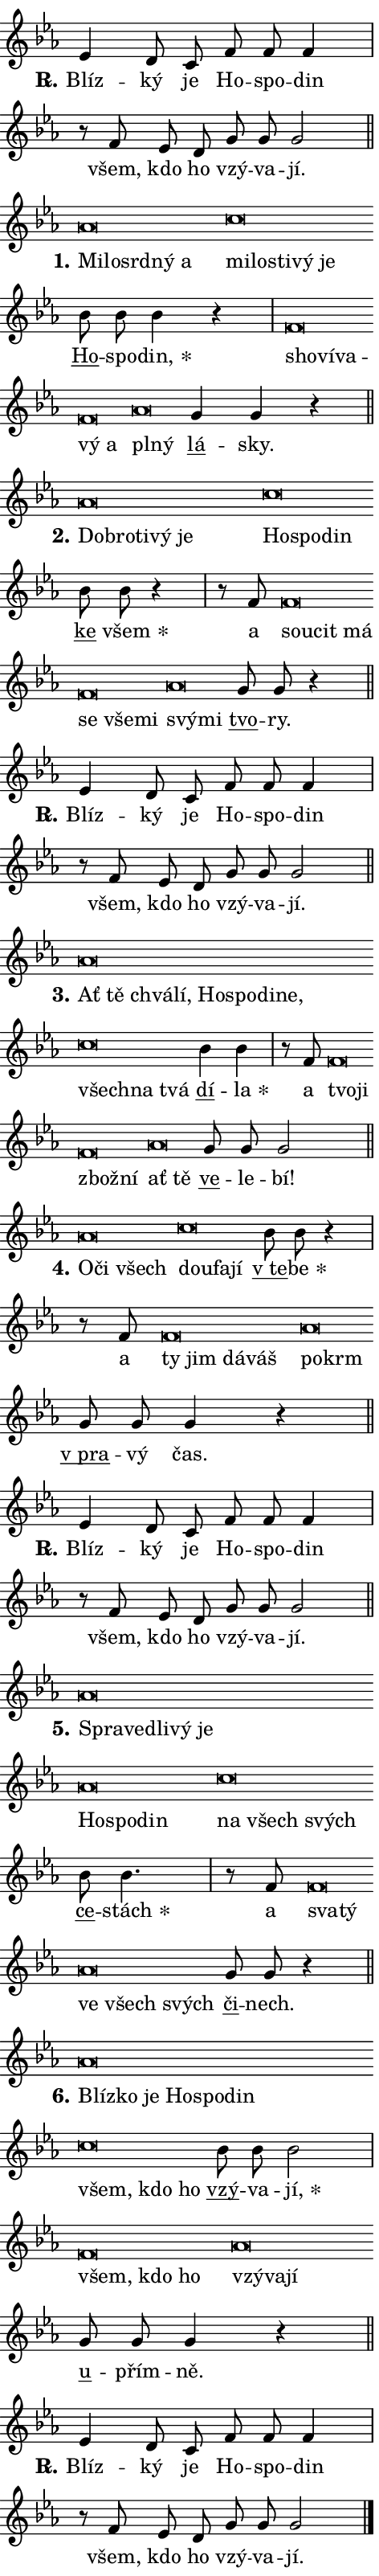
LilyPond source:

\version "2.24.0"
\header { tagline = "" }
\paper {
  indent = 0\cm
  top-margin = 0\cm
  right-margin = 0.13\cm % to fit lyric hyphens
  bottom-margin = 0\cm
  left-margin = 0\cm
  paper-width = 8\cm
  page-breaking = #ly:one-page-breaking
  system-system-spacing.basic-distance = #11
  score-system-spacing.basic-distance = #11
  ragged-last = ##f
}


%% Author: Thomas Morley
%% https://lists.gnu.org/archive/html/lilypond-user/2020-05/msg00002.html
#(define (line-position grob)
"Returns position of @var[grob} in current system:
   @code{'start}, if at first time-step
   @code{'end}, if at last time-step
   @code{'middle} otherwise
"
  (let* ((col (ly:item-get-column grob))
         (ln (ly:grob-object col 'left-neighbor))
         (rn (ly:grob-object col 'right-neighbor))
         (col-to-check-left (if (ly:grob? ln) ln col))
         (col-to-check-right (if (ly:grob? rn) rn col))
         (break-dir-left
           (and
             (ly:grob-property col-to-check-left 'non-musical #f)
             (ly:item-break-dir col-to-check-left)))
         (break-dir-right
           (and
             (ly:grob-property col-to-check-right 'non-musical #f)
             (ly:item-break-dir col-to-check-right))))
        (cond ((eqv? 1 break-dir-left) 'start)
              ((eqv? -1 break-dir-right) 'end)
              (else 'middle))))

#(define (tranparent-at-line-position vctor)
  (lambda (grob)
  "Relying on @code{line-position} select the relevant enry from @var{vctor}.
Used to determine transparency,"
    (case (line-position grob)
      ((end) (not (vector-ref vctor 0)))
      ((middle) (not (vector-ref vctor 1)))
      ((start) (not (vector-ref vctor 2))))))

noteHeadBreakVisibility =
#(define-music-function (break-visibility)(vector?)
"Makes @code{NoteHead}s transparent relying on @var{break-visibility}"
#{
  \override NoteHead.transparent =
    #(tranparent-at-line-position break-visibility)
#})

#(define delete-ledgers-for-transparent-note-heads
  (lambda (grob)
    "Reads whether a @code{NoteHead} is transparent.
If so this @code{NoteHead} is removed from @code{'note-heads} from
@var{grob}, which is supposed to be @code{LedgerLineSpanner}.
As a result ledgers are not printed for this @code{NoteHead}"
    (let* ((nhds-array (ly:grob-object grob 'note-heads))
           (nhds-list
             (if (ly:grob-array? nhds-array)
                 (ly:grob-array->list nhds-array)
                 '()))
           ;; Relies on the transparent-property being done before
           ;; Staff.LedgerLineSpanner.after-line-breaking is executed.
           ;; This is fragile ...
           (to-keep
             (remove
               (lambda (nhd)
                 (ly:grob-property nhd 'transparent #f))
               nhds-list)))
      ;; TODO find a better method to iterate over grob-arrays, similiar
      ;; to filter/remove etc for lists
      ;; For now rebuilt from scratch
      (set! (ly:grob-object grob 'note-heads)  '())
      (for-each
        (lambda (nhd)
          (ly:pointer-group-interface::add-grob grob 'note-heads nhd))
        to-keep))))

squashNotes = {
  \override NoteHead.X-extent = #'(-0.2 . 0.2)
  \override NoteHead.Y-extent = #'(-0.75 . 0)
  \override NoteHead.stencil =
    #(lambda (grob)
       (let ((pos (ly:grob-property grob 'staff-position)))
         (begin
           (if (< pos -7) (display "ERROR: Lower brevis then expected\n") (display ""))
           (if (<= pos -6) ly:text-interface::print ly:note-head::print))))
}
unSquashNotes = {
  \revert NoteHead.X-extent
  \revert NoteHead.Y-extent
  \revert NoteHead.stencil
}

hideNotes = \noteHeadBreakVisibility #begin-of-line-visible
unHideNotes = \noteHeadBreakVisibility #all-visible

% work-around for resetting accidentals
% https://lilypond.org/doc/v2.23/Documentation/notation/displaying-rhythms#unmetered-music
cadenzaMeasure = {
  \cadenzaOff
  \partial 1024 s1024
  \cadenzaOn
}

#(define-markup-command (accent layout props text) (markup?)
  "Underline accented syllable"
  (interpret-markup layout props
    #{\markup \override #'(offset . 4.3) \underline { #text }#}))

responsum = \markup \concat {
  "R" \hspace #-1.05 \path #0.1 #'((moveto 0 0.07) (lineto 0.9 0.8)) \hspace #0.05 "."
}

spaceSize = #0.6828661417322834 % exact space size for TeX Gyre Schola

\layout {
  \context {
    \Staff
    \remove "Time_signature_engraver"
    \override LedgerLineSpanner.after-line-breaking = #delete-ledgers-for-transparent-note-heads
  }
  \context {
    \Lyrics {
      \override LyricSpace.minimum-distance = \spaceSize
      \override LyricText.font-name = #"TeX Gyre Schola"
      \override LyricText.font-size = 1
      \override StanzaNumber.font-name = #"TeX Gyre Schola Bold"
      \override StanzaNumber.font-size = 1
    }
  }
  \context {
    \Score 
    \override NoteHead.text =
      #(lambda (grob) 
        (let ((pos (ly:grob-property grob 'staff-position)))
          #{\markup {
            \combine
              \halign #-0.55 \raise #(if (= pos -6) 0 0.5) \override #'(thickness . 2) \draw-line #'(3.2 . 0)
              \musicglyph "noteheads.sM1"
          }#}))
  }
}

% magnetic-lyrics.ily
%
%   written by
%     Jean Abou Samra <jean@abou-samra.fr>
%     Werner Lemberg <wl@gnu.org>
%
%   adapted by
%     Jiri Hon <jiri.hon@gmail.com>
%
% Version 2022-Apr-15

% https://www.mail-archive.com/lilypond-user@gnu.org/msg149350.html

#(define (Left_hyphen_pointer_engraver context)
   "Collect syllable-hyphen-syllable occurrences in lyrics and store
them in properties.  This engraver only looks to the left.  For
example, if the lyrics input is @code{foo -- bar}, it does the
following.

@itemize @bullet
@item
Set the @code{text} property of the @code{LyricHyphen} grob between
@q{foo} and @q{bar} to @code{foo}.

@item
Set the @code{left-hyphen} property of the @code{LyricText} grob with
text @q{foo} to the @code{LyricHyphen} grob between @q{foo} and
@q{bar}.
@end itemize

Use this auxiliary engraver in combination with the
@code{lyric-@/text::@/apply-@/magnetic-@/offset!} hook."
   (let ((hyphen #f)
         (text #f))
     (make-engraver
      (acknowledgers
       ((lyric-syllable-interface engraver grob source-engraver)
        (set! text grob)))
      (end-acknowledgers
       ((lyric-hyphen-interface engraver grob source-engraver)
        ;(when (not (grob::has-interface grob 'lyric-space-interface))
          (set! hyphen grob)));)
      ((stop-translation-timestep engraver)
       (when (and text hyphen)
         (ly:grob-set-object! text 'left-hyphen hyphen))
       (set! text #f)
       (set! hyphen #f)))))

#(define (lyric-text::apply-magnetic-offset! grob)
   "If the space between two syllables is less than the value in
property @code{LyricText@/.details@/.squash-threshold}, move the right
syllable to the left so that it gets concatenated with the left
syllable.

Use this function as a hook for
@code{LyricText@/.after-@/line-@/breaking} if the
@code{Left_@/hyphen_@/pointer_@/engraver} is active."
   (let ((hyphen (ly:grob-object grob 'left-hyphen #f)))
     (when hyphen
       (let ((left-text (ly:spanner-bound hyphen LEFT)))
         (when (grob::has-interface left-text 'lyric-syllable-interface)
           (let* ((common (ly:grob-common-refpoint grob left-text X))
                  (this-x-ext (ly:grob-extent grob common X))
                  (left-x-ext
                   (begin
                     ;; Trigger magnetism for left-text.
                     (ly:grob-property left-text 'after-line-breaking)
                     (ly:grob-extent left-text common X)))
                  ;; `delta` is the gap width between two syllables.
                  (delta (- (interval-start this-x-ext)
                            (interval-end left-x-ext)))
                  (details (ly:grob-property grob 'details))
                  (threshold (assoc-get 'squash-threshold details 0.2)))
             (when (< delta threshold)
               (let* (;; We have to manipulate the input text so that
                      ;; ligatures crossing syllable boundaries are not
                      ;; disabled.  For languages based on the Latin
                      ;; script this is essentially a beautification.
                      ;; However, for non-Western scripts it can be a
                      ;; necessity.
                      (lt (ly:grob-property left-text 'text))
                      (rt (ly:grob-property grob 'text))
                      (is-space (grob::has-interface hyphen 'lyric-space-interface))
                      (space (if is-space " " ""))
                      (extra-delta (if is-space spaceSize 0))
                      ;; Append new syllable.
                      (ltrt-space (if (and (string? lt) (string? rt))
                                (string-append lt space rt)
                                (make-concat-markup (list lt space rt))))
                      ;; Right-align `ltrt` to the right side.
                      (ltrt-space-markup (grob-interpret-markup
                               grob
                               (make-translate-markup
                                (cons (interval-length this-x-ext) 0)
                                (make-right-align-markup ltrt-space)))))
                 (begin
                   ;; Don't print `left-text`.
                   (ly:grob-set-property! left-text 'stencil #f)
                   ;; Set text and stencil (which holds all collected
                   ;; syllables so far) and shift it to the left.
                   (ly:grob-set-property! grob 'text ltrt-space)
                   (ly:grob-set-property! grob 'stencil ltrt-space-markup)
                   (ly:grob-translate-axis! grob (- (- delta extra-delta)) X))))))))))


#(define (lyric-hyphen::displace-bounds-first grob)
   ;; Make very sure this callback isn't triggered too early.
   (let ((left (ly:spanner-bound grob LEFT))
         (right (ly:spanner-bound grob RIGHT)))
     (ly:grob-property left 'after-line-breaking)
     (ly:grob-property right 'after-line-breaking)
     (ly:lyric-hyphen::print grob)))

squashThreshold = #0.4

\layout {
  \context {
    \Lyrics
    \consists #Left_hyphen_pointer_engraver
    \override LyricText.after-line-breaking =
      #lyric-text::apply-magnetic-offset!
    \override LyricHyphen.stencil = #lyric-hyphen::displace-bounds-first
    \override LyricText.details.squash-threshold = \squashThreshold
    \override LyricHyphen.minimum-distance = 0
    \override LyricHyphen.minimum-length = \squashThreshold
  }
}

squashText = \override LyricText.details.squash-threshold = 9999
unSquashText = \override LyricText.details.squash-threshold = \squashThreshold

leftText = \override LyricText.self-alignment-X = #LEFT
unLeftText = \revert LyricText.self-alignment-X

starOffset = #(lambda (grob) 
                (let ((x_offset (ly:self-alignment-interface::aligned-on-x-parent grob)))
                  (if (= x_offset 0) 0 (+ x_offset 1.2))))

star = #(define-music-function (syllable)(string?)
"Append star separator at the end of a syllable"
#{
  \once \override LyricText.X-offset = #starOffset
  \lyricmode { \markup {
    #syllable
    \override #'((font-name . "TeX Gyre Schola Bold")) \hspace #0.2 \lower #0.65 \larger "*"
  } }
#})

starAccent = #(define-music-function (syllable)(string?)
"Append star separator at the end of a syllable and make accent"
#{
  \once \override LyricText.X-offset = #starOffset
  \lyricmode { \markup {
    \accent #syllable
    \override #'((font-name . "TeX Gyre Schola Bold")) \hspace #0.2 \lower #0.65 \larger "*"
  } }
#})

breath = #(define-music-function (syllable)(string?)
"Append breathing indicator at the end of a syllable"
#{
  \lyricmode { \markup { #syllable "+" } }
#})

optionalBreath = #(define-music-function (syllable)(string?)
"Append optional breathing indicator at the end of a syllable"
#{
  \lyricmode { \markup { #syllable "(+)" } }
#})


\score {
    <<
        \new Voice = "melody" { \cadenzaOn \key es \major \relative { es'4 d8 c f f f4 \cadenzaMeasure \bar "|" r8 f es d \bar "" g g g2 \cadenzaMeasure \bar "||" \break } }
        \new Lyrics \lyricsto "melody" { \lyricmode { \set stanza = \responsum
Blíz -- ký je Ho -- spo -- din všem, kdo ho vzý -- va -- jí. } }
    >>
    \layout {}
}

\score {
    <<
        \new Voice = "melody" { \cadenzaOn \key es \major \relative { \squashNotes as'\breve*1/16 \hideNotes \breve*1/16 \bar "" \breve*1/16 \bar "" \breve*1/16 \breve*1/16 \bar "" \unHideNotes \unSquashNotes \squashNotes c\breve*1/16 \hideNotes \breve*1/16 \bar "" \breve*1/16 \bar "" \breve*1/16 \breve*1/16 \bar "" \unHideNotes \unSquashNotes \bar "" bes8 bes bes4 r \cadenzaMeasure \bar "|" \squashNotes f\breve*1/16 \hideNotes \breve*1/16 \bar "" \breve*1/16 \bar "" \breve*1/16 \breve*1/16 \bar "" \unHideNotes \unSquashNotes \squashNotes as\breve*1/16 \hideNotes \breve*1/16 \bar "" \unHideNotes \unSquashNotes \bar "" g4 g r \cadenzaMeasure \bar "||" \break } }
        \new Lyrics \lyricsto "melody" { \lyricmode { \set stanza = "1."
\leftText Mi -- \squashText lo -- srd -- ný a \unSquashText mi -- \squashText lo -- sti -- vý je \unLeftText \unSquashText \markup \accent Ho -- spo -- \star din, \leftText sho -- \squashText ví -- va -- vý a \unSquashText pl -- \squashText ný \unLeftText \unSquashText \markup \accent lá -- sky. } }
    >>
    \layout {}
}

\score {
    <<
        \new Voice = "melody" { \cadenzaOn \key es \major \relative { \squashNotes as'\breve*1/16 \hideNotes \breve*1/16 \bar "" \breve*1/16 \bar "" \breve*1/16 \breve*1/16 \bar "" \unHideNotes \unSquashNotes \squashNotes c\breve*1/16 \hideNotes \breve*1/16 \breve*1/16 \bar "" \unHideNotes \unSquashNotes \bar "" bes8 bes r4 \cadenzaMeasure \bar "|" r8 f8 \squashNotes f\breve*1/16 \hideNotes \breve*1/16 \bar "" \breve*1/16 \bar "" \breve*1/16 \bar "" \breve*1/16 \breve*1/16 \bar "" \unHideNotes \unSquashNotes \squashNotes as\breve*1/16 \hideNotes \breve*1/16 \bar "" \unHideNotes \unSquashNotes \bar "" g8 g r4 \cadenzaMeasure \bar "||" \break } }
        \new Lyrics \lyricsto "melody" { \lyricmode { \set stanza = "2."
\leftText Dob -- \squashText ro -- ti -- vý je \unSquashText Ho -- \squashText spo -- din \unLeftText \unSquashText \markup \accent ke \star všem a \leftText sou -- \squashText cit má se vše -- mi \unSquashText svý -- \squashText mi \unLeftText \unSquashText \markup \accent tvo -- ry. } }
    >>
    \layout {}
}

\score {
    <<
        \new Voice = "melody" { \cadenzaOn \key es \major \relative { es'4 d8 c f f f4 \cadenzaMeasure \bar "|" r8 f es d \bar "" g g g2 \cadenzaMeasure \bar "||" \break } }
        \new Lyrics \lyricsto "melody" { \lyricmode { \set stanza = \responsum
Blíz -- ký je Ho -- spo -- din všem, kdo ho vzý -- va -- jí. } }
    >>
    \layout {}
}

\score {
    <<
        \new Voice = "melody" { \cadenzaOn \key es \major \relative { \squashNotes as'\breve*1/16 \hideNotes \breve*1/16 \bar "" \breve*1/16 \bar "" \breve*1/16 \bar "" \breve*1/16 \bar "" \breve*1/16 \bar "" \breve*1/16 \breve*1/16 \bar "" \unHideNotes \unSquashNotes \squashNotes c\breve*1/16 \hideNotes \breve*1/16 \breve*1/16 \bar "" \unHideNotes \unSquashNotes \bar "" bes4 bes \cadenzaMeasure \bar "|" r8 f8 \squashNotes f\breve*1/16 \hideNotes \breve*1/16 \bar "" \breve*1/16 \breve*1/16 \bar "" \unHideNotes \unSquashNotes \squashNotes as\breve*1/16 \hideNotes \breve*1/16 \bar "" \unHideNotes \unSquashNotes \bar "" g8 g g2 \cadenzaMeasure \bar "||" \break } }
        \new Lyrics \lyricsto "melody" { \lyricmode { \set stanza = "3."
\leftText Ať \squashText tě chvá -- lí, Ho -- spo -- di -- ne, \unSquashText všech -- \squashText na tvá \unLeftText \unSquashText \markup \accent dí -- \star la a \leftText tvo -- \squashText ji zbož -- ní \unSquashText ať \squashText tě \unLeftText \unSquashText \markup \accent ve -- le -- bí! } }
    >>
    \layout {}
}

\score {
    <<
        \new Voice = "melody" { \cadenzaOn \key es \major \relative { \squashNotes as'\breve*1/16 \hideNotes \breve*1/16 \breve*1/16 \bar "" \unHideNotes \unSquashNotes \squashNotes c\breve*1/16 \hideNotes \breve*1/16 \breve*1/16 \bar "" \unHideNotes \unSquashNotes \bar "" bes8 bes r4 \cadenzaMeasure \bar "|" r8 f8 \squashNotes f\breve*1/16 \hideNotes \breve*1/16 \bar "" \breve*1/16 \breve*1/16 \bar "" \unHideNotes \unSquashNotes \squashNotes as\breve*1/16 \hideNotes \breve*1/16 \bar "" \unHideNotes \unSquashNotes \bar "" g8 g g4 r \cadenzaMeasure \bar "||" \break } }
        \new Lyrics \lyricsto "melody" { \lyricmode { \set stanza = "4."
\leftText O -- \squashText či všech \unSquashText dou -- \squashText fa -- jí \unLeftText \unSquashText \markup \accent "v te" -- \star be a \leftText ty \squashText jim dá -- váš \unSquashText po -- \squashText krm \unLeftText \unSquashText \markup \accent "v pra" -- vý čas. } }
    >>
    \layout {}
}

\score {
    <<
        \new Voice = "melody" { \cadenzaOn \key es \major \relative { es'4 d8 c f f f4 \cadenzaMeasure \bar "|" r8 f es d \bar "" g g g2 \cadenzaMeasure \bar "||" \break } }
        \new Lyrics \lyricsto "melody" { \lyricmode { \set stanza = \responsum
Blíz -- ký je Ho -- spo -- din všem, kdo ho vzý -- va -- jí. } }
    >>
    \layout {}
}

\score {
    <<
        \new Voice = "melody" { \cadenzaOn \key es \major \relative { \squashNotes as'\breve*1/16 \hideNotes \breve*1/16 \bar "" \breve*1/16 \bar "" \breve*1/16 \bar "" \breve*1/16 \bar "" \breve*1/16 \bar "" \breve*1/16 \breve*1/16 \bar "" \unHideNotes \unSquashNotes \squashNotes c\breve*1/16 \hideNotes \breve*1/16 \breve*1/16 \bar "" \unHideNotes \unSquashNotes \bar "" bes8 bes4. \cadenzaMeasure \bar "|" r8 f8 \squashNotes f\breve*1/16 \hideNotes \breve*1/16 \bar "" \unHideNotes \unSquashNotes \squashNotes as\breve*1/16 \hideNotes \breve*1/16 \breve*1/16 \bar "" \unHideNotes \unSquashNotes \bar "" g8 g r4 \cadenzaMeasure \bar "||" \break } }
        \new Lyrics \lyricsto "melody" { \lyricmode { \set stanza = "5."
\leftText Spra -- \squashText ve -- dli -- vý je Ho -- spo -- din \unSquashText na \squashText všech svých \unLeftText \unSquashText \markup \accent ce -- \star stách a \leftText sva -- \squashText tý \unSquashText ve \squashText všech svých \unLeftText \unSquashText \markup \accent či -- nech. } }
    >>
    \layout {}
}

\score {
    <<
        \new Voice = "melody" { \cadenzaOn \key es \major \relative { \squashNotes as'\breve*1/16 \hideNotes \breve*1/16 \bar "" \breve*1/16 \bar "" \breve*1/16 \bar "" \breve*1/16 \breve*1/16 \bar "" \unHideNotes \unSquashNotes \squashNotes c\breve*1/16 \hideNotes \breve*1/16 \breve*1/16 \bar "" \unHideNotes \unSquashNotes \bar "" bes8 bes bes2 \cadenzaMeasure \bar "|" \squashNotes f\breve*1/16 \hideNotes \breve*1/16 \breve*1/16 \bar "" \unHideNotes \unSquashNotes \squashNotes as\breve*1/16 \hideNotes \breve*1/16 \breve*1/16 \bar "" \unHideNotes \unSquashNotes \bar "" g8 g g4 r \cadenzaMeasure \bar "||" \break } }
        \new Lyrics \lyricsto "melody" { \lyricmode { \set stanza = "6."
\leftText Blíz -- \squashText ko je Ho -- spo -- din \unSquashText všem, \squashText kdo ho \unLeftText \unSquashText \markup \accent vzý -- va -- \star jí, \leftText všem, \squashText kdo ho \unSquashText vzý -- \squashText va -- jí \unLeftText \unSquashText \markup \accent u -- přím -- ně. } }
    >>
    \layout {}
}

\score {
    <<
        \new Voice = "melody" { \cadenzaOn \key es \major \relative { es'4 d8 c f f f4 \cadenzaMeasure \bar "|" r8 f es d \bar "" g g g2 \cadenzaMeasure \bar "||" \break } \bar "|." }
        \new Lyrics \lyricsto "melody" { \lyricmode { \set stanza = \responsum
Blíz -- ký je Ho -- spo -- din všem, kdo ho vzý -- va -- jí. } }
    >>
    \layout {}
}
